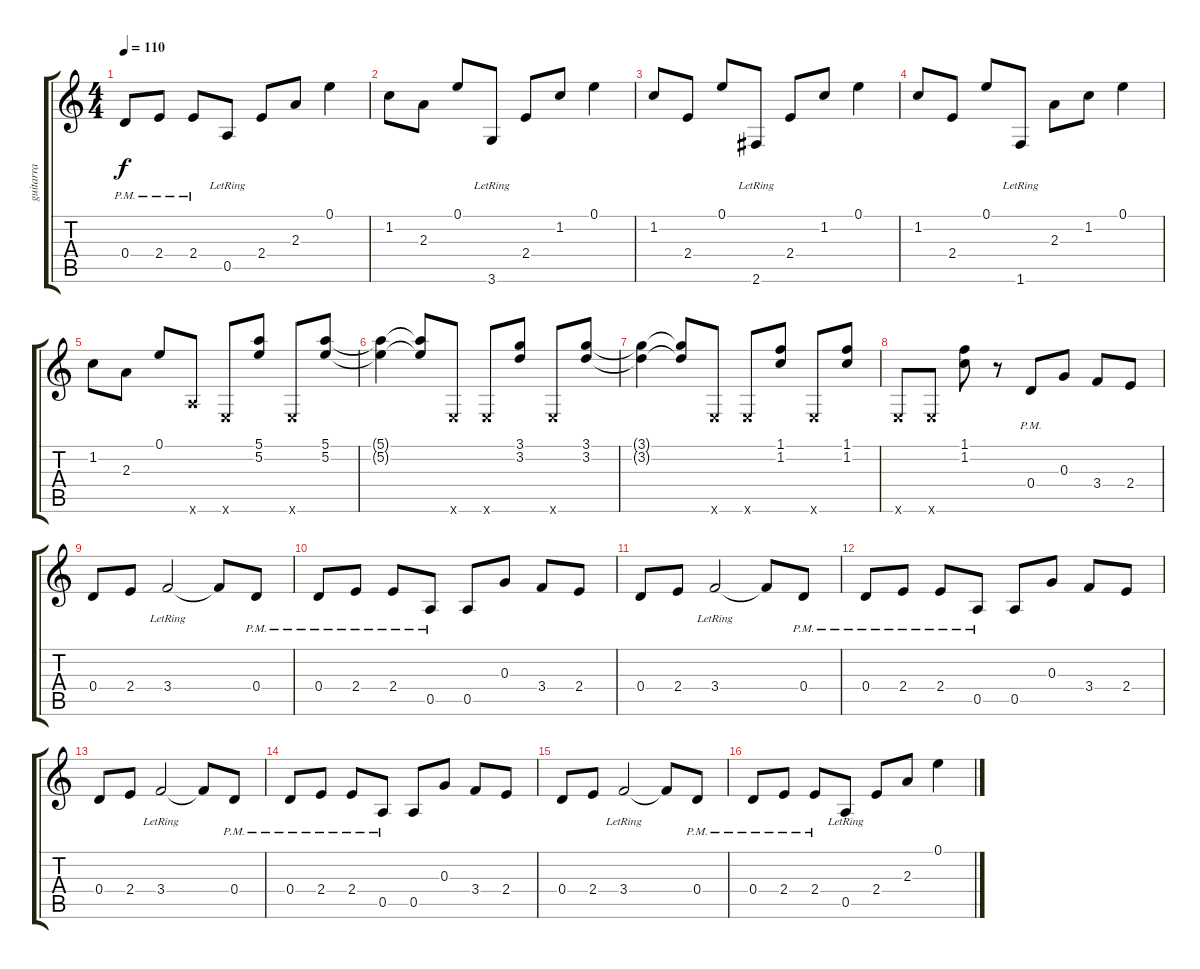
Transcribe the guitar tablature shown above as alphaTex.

\track ("guitarra" "guitarra") {instrument electricguitarclean}
\staff {score tabs}
\tuning (E4 B3 G3 D3 A2 E2) {hide}
\ts (4 4)
\tempo 110
\clef g2
\ks c
0.4{pm}.8{dy f} 2.4{pm}.8 2.4{pm}.8 0.5{lr}.8 2.4.8 2.3.8 0.1.4 |
1.2.8 2.3.8 0.1.8 3.6{lr}.8 2.4.8 1.2.8 0.1.4 |
1.2.8 2.4.8 0.1.8 2.6{lr}.8 2.4.8 1.2.8 0.1.4 |
1.2.8 2.4.8 0.1.8 1.6{lr}.8 2.3.8 1.2.8 0.1.4 |
1.2.8 2.3.8 0.1.8 5.6{x}.8 0.6{x}.8 (5.1 5.2).8 0.6{x}.8 (5.1 5.2).8 |
(5.1{t} 5.2{t}).4 (5.1{t} 5.2{t}).8 0.6{x}.8 0.6{x}.8 (3.1 3.2).8 0.6{x}.8 (3.1 3.2).8 |
(3.1{t} 3.2{t}).4 (3.1{t} 3.2{t}).8 0.6{x}.8 0.6{x}.8 (1.1 1.2).8 0.6{x}.8 (1.1 1.2).8 |
0.6{x}.8 0.6{x}.8 (1.1 1.2).8 r.8 0.4{pm}.8 0.3.8 3.4.8 2.4.8 |
0.4.8 2.4.8 3.4{lr}.2 3.4{t}.8 0.4{pm}.8 |
0.4{pm}.8 2.4{pm}.8 2.4{pm}.8 0.5{pm}.8 0.5.8 0.3.8 3.4.8 2.4.8 |
0.4.8 2.4.8 3.4{lr}.2 3.4{t}.8 0.4{pm}.8 |
0.4{pm}.8 2.4{pm}.8 2.4{pm}.8 0.5{pm}.8 0.5.8 0.3.8 3.4.8 2.4.8 |
0.4.8 2.4.8 3.4{lr}.2 3.4{t}.8 0.4{pm}.8 |
0.4{pm}.8 2.4{pm}.8 2.4{pm}.8 0.5{pm}.8 0.5.8 0.3.8 3.4.8 2.4.8 |
0.4.8 2.4.8 3.4{lr}.2 3.4{t}.8 0.4{pm}.8 |
0.4{pm}.8 2.4{pm}.8 2.4{pm}.8 0.5{lr}.8 2.4.8 2.3.8 0.1.4
